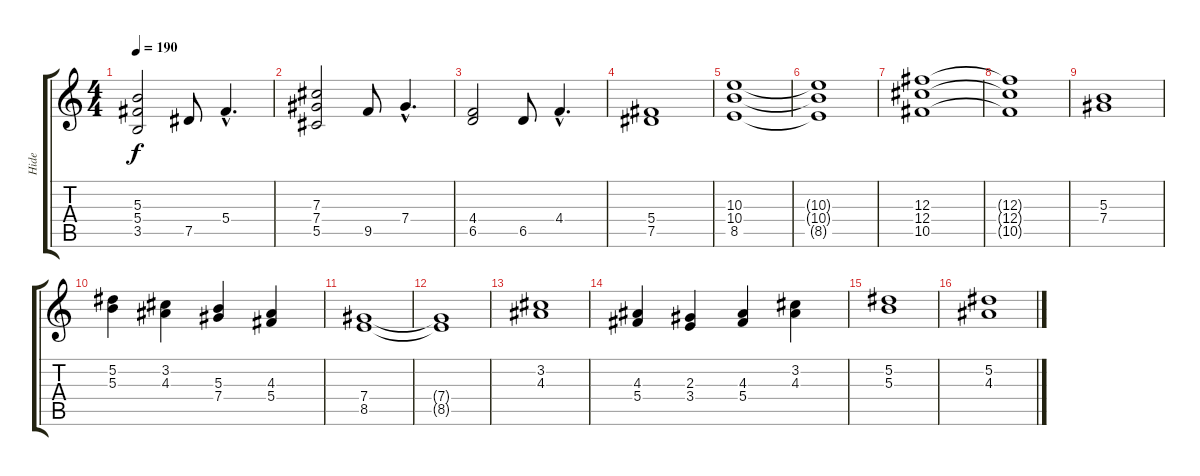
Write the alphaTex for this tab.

\track ("Hide" "Hide") {instrument distortionguitar}
\staff {score tabs}
\tuning (Eb4 Bb3 Gb3 Db3 Ab2 Eb2) {hide}
\ts (4 4)
\tempo 190
\clef g2
\ks c
(5.3 5.4 3.5).2{dy f} 7.5.8 5.4{hac}.4{d} |
(7.3 7.4 5.5).2 9.5.8 7.4{hac}.4{d} |
(4.4 6.5).2 6.5.8 4.4{hac}.4{d} |
(5.4 7.5).1 |
(10.3 10.4 8.5).1 |
(10.3{t} 10.4{t} 8.5{t}).1 |
(12.3 12.4 10.5).1 |
(12.3{t} 12.4{t} 10.5{t}).1 |
(5.3 7.4).1 |
(5.2 5.3).4 (3.2 4.3).4 (5.3 7.4).4 (4.3 5.4).4 |
(7.4 8.5).1 |
(7.4{t} 8.5{t}).1 |
(3.2 4.3).1 |
(4.3 5.4).4 (2.3 3.4).4 (4.3 5.4).4 (3.2 4.3).4 |
(5.2 5.3).1 |
(5.2 4.3).1
